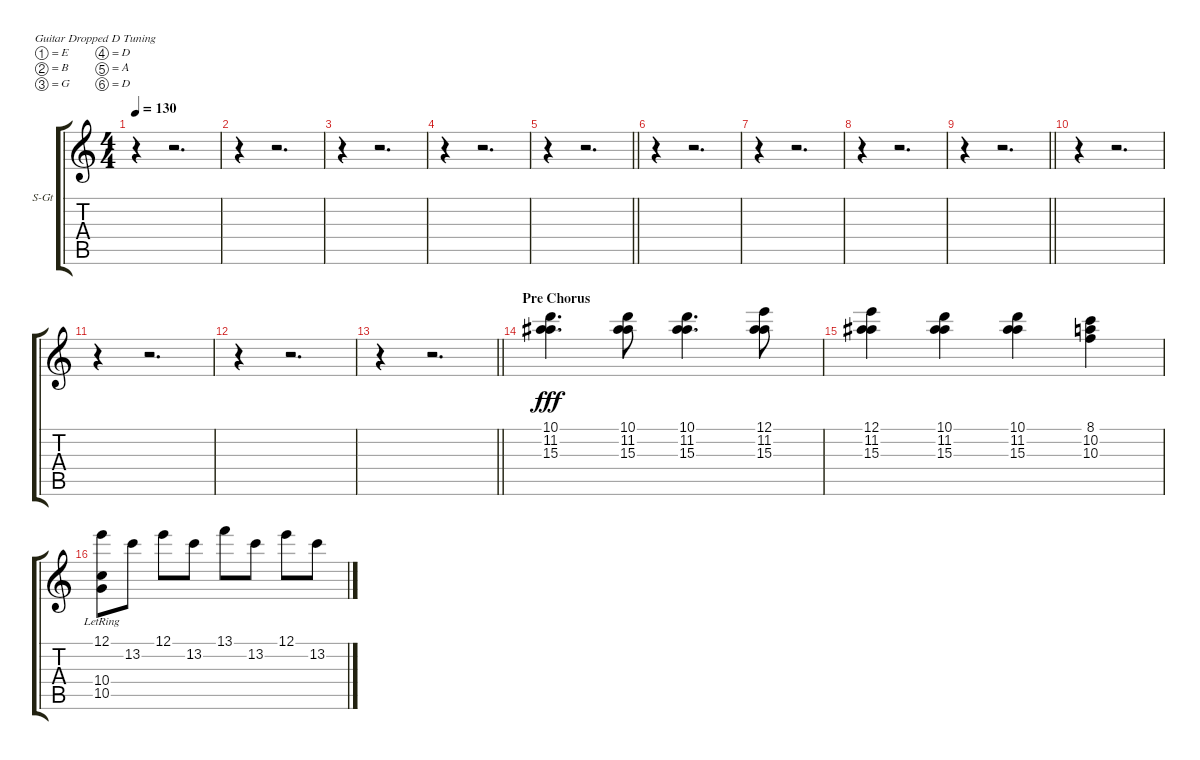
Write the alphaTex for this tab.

\bracketExtendMode groupsimilarinstruments
\firstSystemTrackNameOrientation horizontal
\otherSystemsTrackNameOrientation horizontal
\track ("Keyboards (Mike Elizondo)" "S-Gt") {instrument acousticgrandpiano}
\staff {score tabs}
\tuning (E4 B3 G3 D3 A2 D2)
\displaytranspose 12
\ts (4 4)
\tempo 130
\clef g2
\ks c
r.4{dy fff} r.2{d} |
r.4 r.2{d} |
r.4 r.2{d} |
r.4 r.2{d} |
\barLineRight lightlight
r.4 r.2{d} |
r.4 r.2{d} |
r.4 r.2{d} |
r.4 r.2{d} |
\barLineRight lightlight
r.4 r.2{d} |
r.4 r.2{d} |
r.4 r.2{d} |
r.4 r.2{d} |
\barLineRight lightlight
r.4 r.2{d} |
\section ("" "Pre Chorus")
(10.1 11.2 15.3).4{d} (10.1 11.2 15.3).8 (10.1 11.2 15.3).4{d} (12.1 11.2 15.3).8 |
(12.1 11.2 15.3).4 (10.1 11.2 15.3).4 (10.1 11.2 15.3).4 (8.1 10.2 10.3).4 |
(12.1 10.4{lr} 10.5).8 13.2.8 12.1.8 13.2.8 13.1.8 13.2.8 12.1.8 13.2.8
